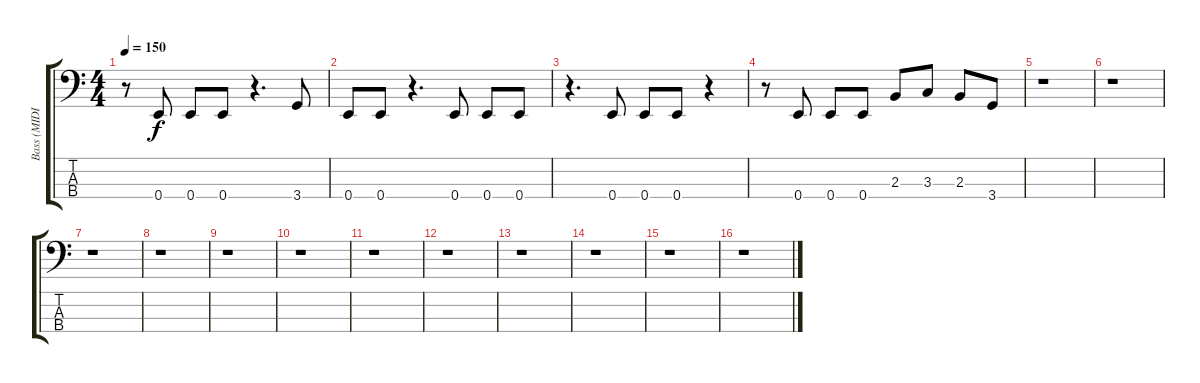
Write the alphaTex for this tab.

\track ("Bass (MIDI)" "Bass (MIDI") {instrument electricbassfinger}
\staff {score tabs}
\tuning (G2 D2 A1 E1) {hide}
\ts (4 4)
\tempo 150
\clef f4
\ks c
r.8{dy f} 0.4.8 0.4.8 0.4.8 r.4{d} 3.4.8 |
0.4.8 0.4.8 r.4{d} 0.4.8 0.4.8 0.4.8 |
r.4{d} 0.4.8 0.4.8 0.4.8 r.4 |
r.8 0.4.8 0.4.8 0.4.8 2.3.8 3.3.8 2.3.8 3.4.8 |
r.1 |
r.1 |
r.1 |
r.1 |
r.1 |
r.1 |
r.1 |
r.1 |
r.1 |
r.1 |
r.1 |
r.1
